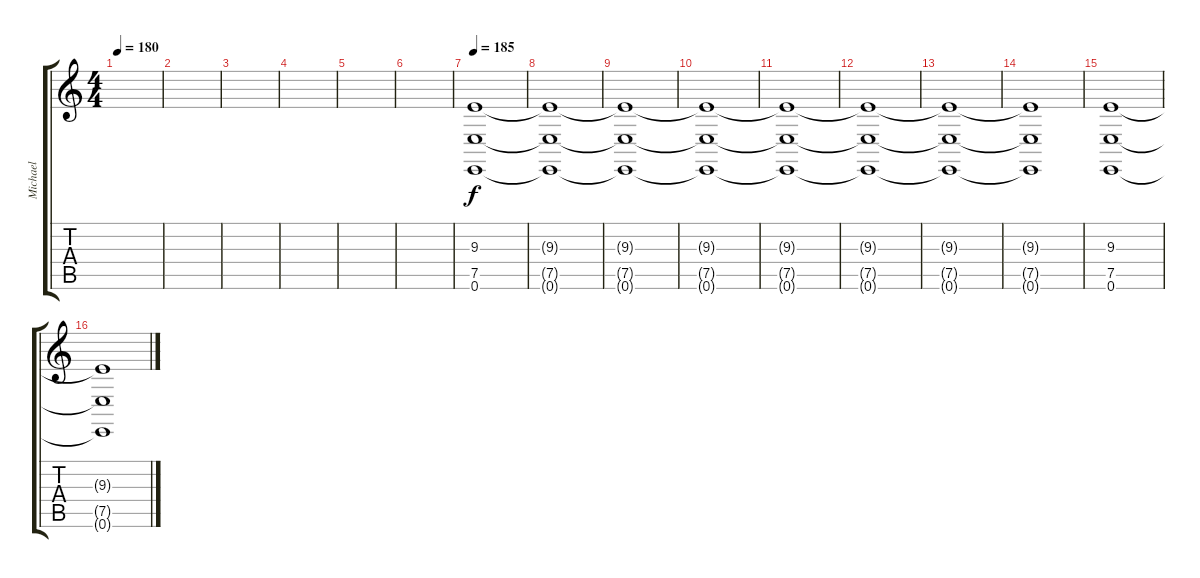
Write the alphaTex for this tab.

\track ("Michael " "Michael ") {instrument synthstrings2}
\staff {score tabs}
\tuning (E4 B3 G3 D3 A2 E2) {hide}
\ts (4 4)
\tempo 180
\clef g2
\ks c
|
|
|
|
|
|
\tempo 185
(9.3 7.5 0.6).1{volume 9 instrument stringensemble1} |
(9.3{t} 7.5{t} 0.6{t}).1 |
(9.3{t} 7.5{t} 0.6{t}).1 |
(9.3{t} 7.5{t} 0.6{t}).1 |
(9.3{t} 7.5{t} 0.6{t}).1 |
(9.3{t} 7.5{t} 0.6{t}).1 |
(9.3{t} 7.5{t} 0.6{t}).1 |
(9.3{t} 7.5{t} 0.6{t}).1 |
(9.3 7.5 0.6).1{volume 6} |
(9.3{t} 7.5{t} 0.6{t}).1
